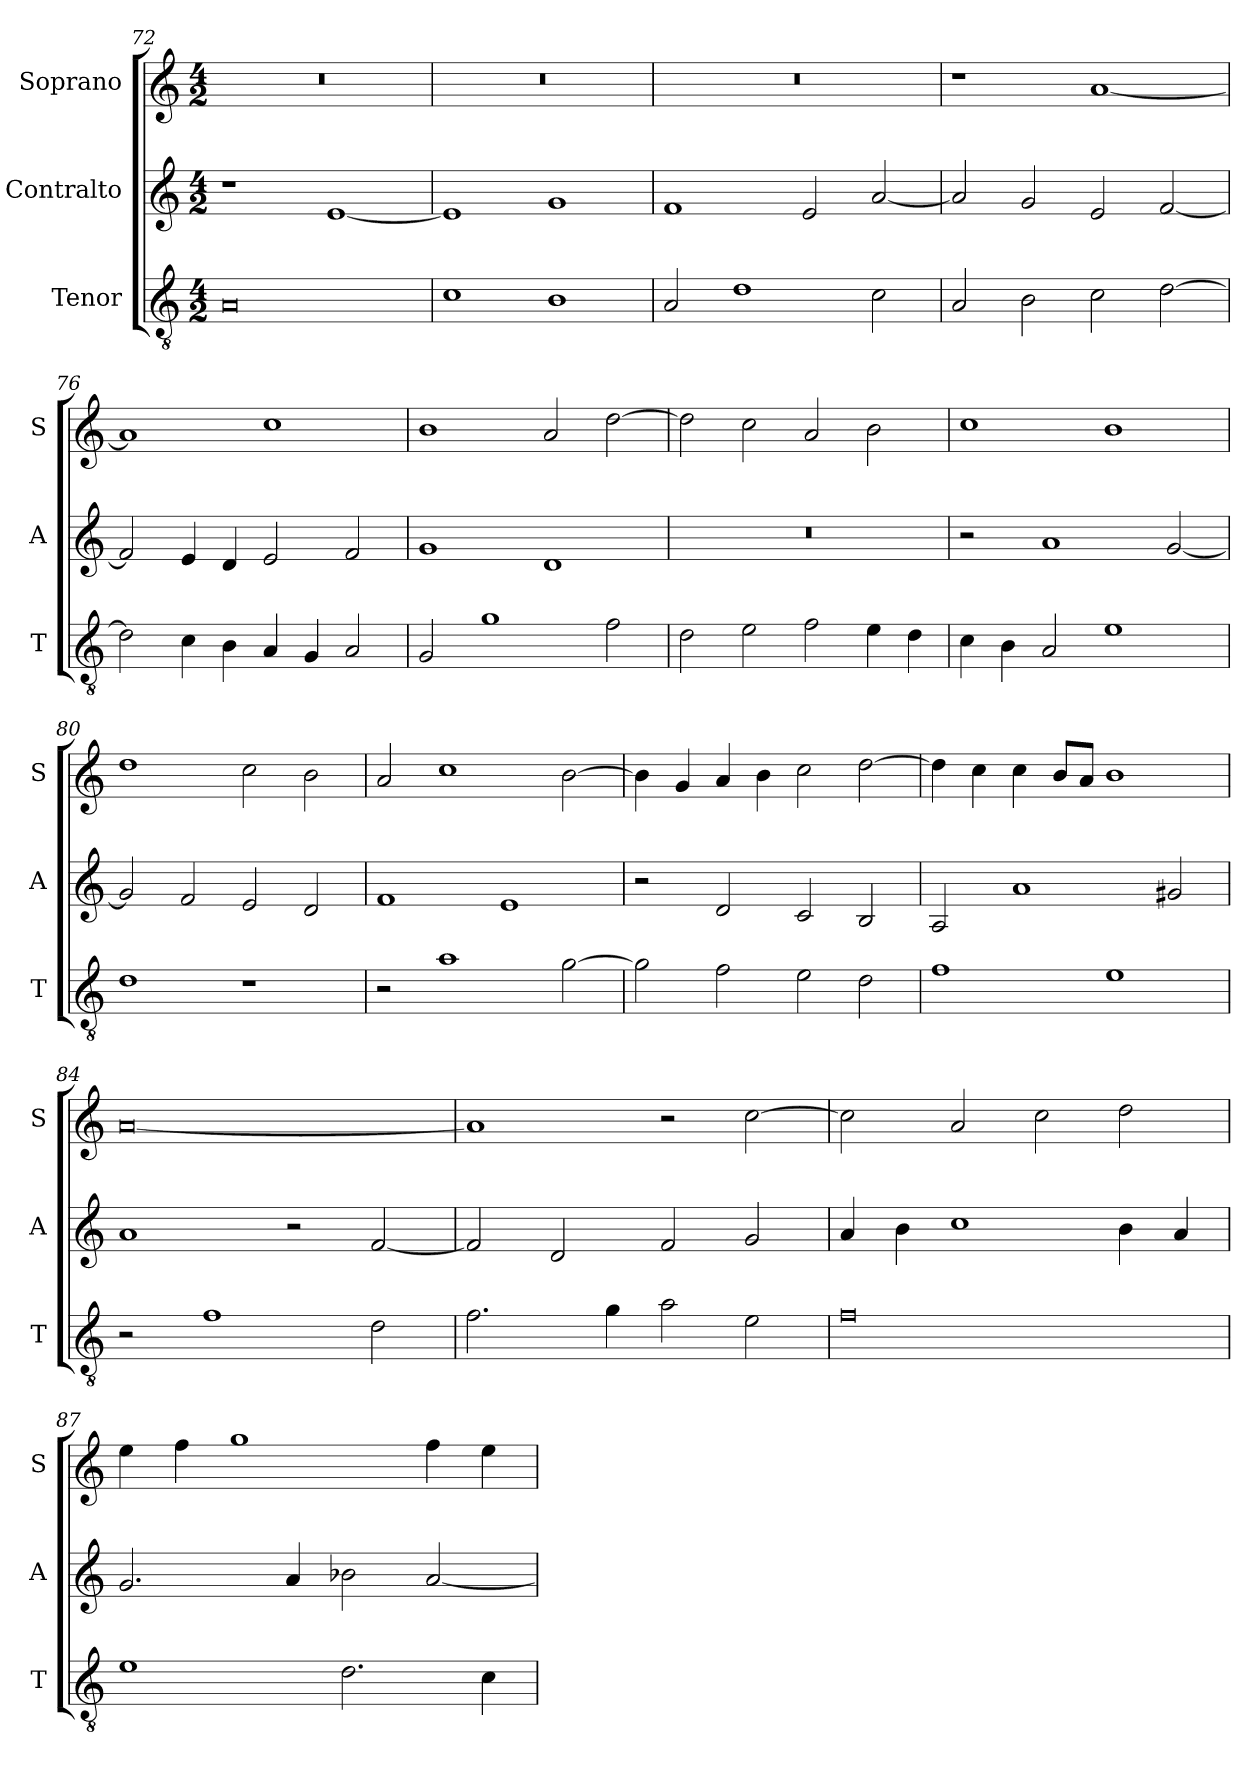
**kern	**kern	**kern
*part3	*part2	*part1
*staff3	*staff2	*staff1
*I"Tenor	*I"Contralto	*I"Soprano
*I'T	*I'A	*I'S
*clefGv2	*clefG2	*clefG2
*k[]	*k[]	*k[]
*D:dor	*D:dor	*D:dor
*M4/2	*M4/2	*M4/2
=72	=72	=72
0A	1r	0r
.	[1e	.
=73	=73	=73
1c	1e]	0r
1B	1g	.
=74	=74	=74
2A	1f	0r
1d	.	.
.	2e	.
2c	[2a	.
=75	=75	=75
2A	2a]	1r
2B	2g	.
2c	2e	[1a
[2d	[2f	.
=76	=76	=76
2d]	2f]	1a]
4c	4e	.
4B	4d	.
4A	2e	1cc
4G	.	.
2A	2f	.
=77	=77	=77
2G	1g	1b
1g	.	.
.	1d	2a
2f	.	[2dd
=78	=78	=78
2d	0r	2dd]
2e	.	2cc
2f	.	2a
4e	.	2b
4d	.	.
=79	=79	=79
4c	2r	1cc
4B	.	.
2A	1a	.
1e	.	1b
.	[2g	.
=80	=80	=80
1d	2g]	1dd
.	2f	.
1r	2e	2cc
.	2d	2b
=81	=81	=81
2r	1f	2a
1a	.	1cc
.	1e	.
[2g	.	[2b
=82	=82	=82
2g]	2r	4b]
.	.	4g
2f	2d	4a
.	.	4b
2e	2c	2cc
2d	2B	[2dd
=83	=83	=83
1f	2A	4dd]
.	.	4cc
.	1a	4cc
.	.	8b/L
.	.	8a/J
1e	.	1b
.	2g#X	.
=84	=84	=84
2r	1a	[0a
1f	.	.
.	2r	.
2d	[2f	.
=85	=85	=85
2.f	2f]	1a]
.	2d	.
4g	.	.
2a	2f	2r
2e	2g	[2cc
=86	=86	=86
0f	4a	2cc]
.	4b	.
.	1cc	2a
.	.	2cc
.	4b	2dd
.	4a	.
=87	=87	=87
1e	2.g	4ee
.	.	4ff
.	.	1gg
.	4a	.
2.d	2b-X	.
.	[2a	4ff
4c	.	4ee
=	=	=
*-	*-	*-
